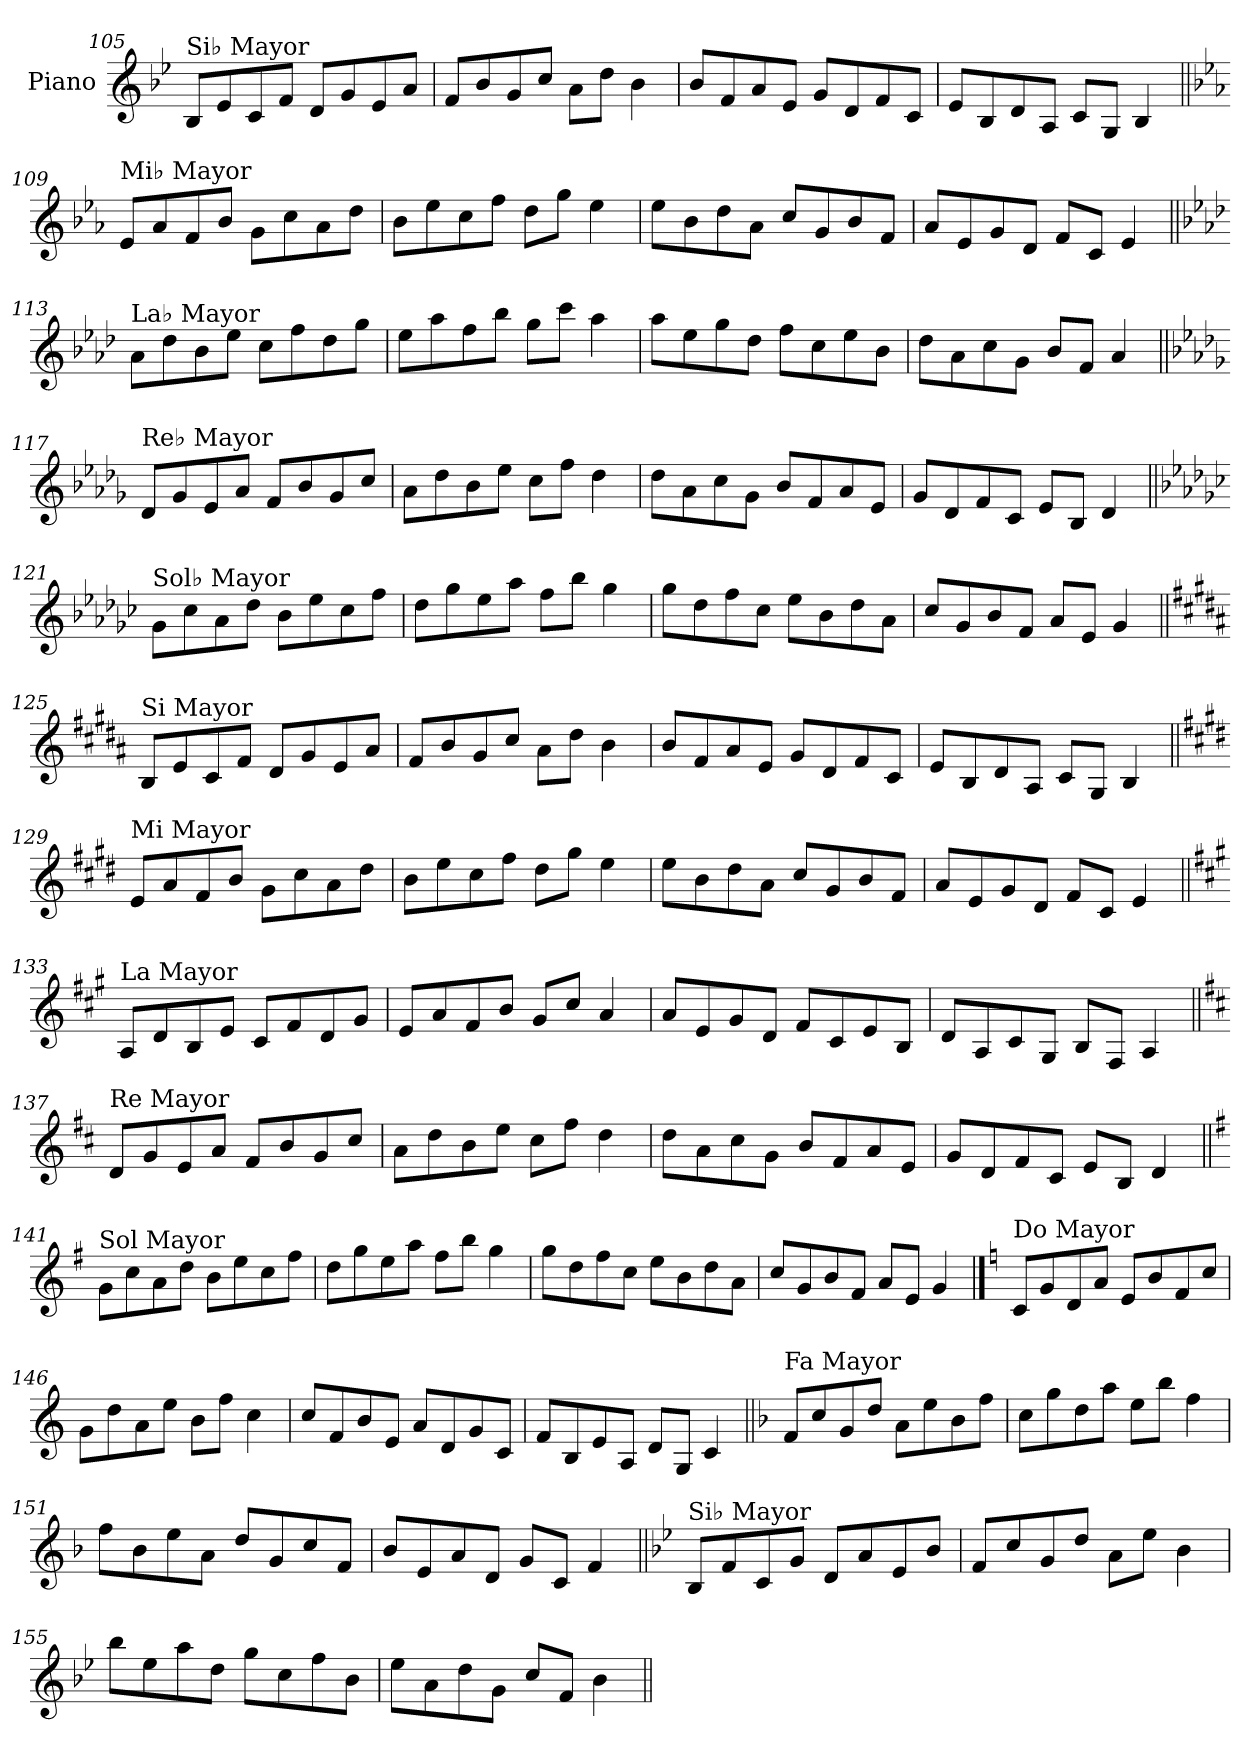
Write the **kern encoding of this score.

**kern
*part1
*staff1
*I"Piano
*I'Pno.
!!LO:LB:g=z
*clefG2
*k[b-e-]
=105
!LO:TX:a:t=Si♭ Mayor
8B-/L
8e-/
8c/
8f/J
8d/L
8g/
8e-/
8a/J
=106
8f/L
8b-/
8g/
8cc/J
8a\L
8dd\J
4b-\
=107
8b-/L
8f/
8a/
8e-/J
8g/L
8d/
8f/
8c/J
=108
8e-/L
8B-/
8d/
8A/J
8c/L
8G/J
4B-/
!!LO:LB:g=z
=109||
*k[b-e-a-]
!LO:TX:a:t=Mi♭ Mayor
8e-/L
8a-/
8f/
8b-/J
8g\L
8cc\
8a-\
8dd\J
=110
8b-\L
8ee-\
8cc\
8ff\J
8dd\L
8gg\J
4ee-\
=111
8ee-\L
8b-\
8dd\
8a-\J
8cc/L
8g/
8b-/
8f/J
=112
8a-/L
8e-/
8g/
8d/J
8f/L
8c/J
4e-/
!!LO:LB:g=z
=113||
*k[b-e-a-d-]
!LO:TX:a:t=La♭ Mayor
8a-\L
8dd-\
8b-\
8ee-\J
8cc\L
8ff\
8dd-\
8gg\J
=114
8ee-\L
8aa-\
8ff\
8bb-\J
8gg\L
8ccc\J
4aa-\
=115
8aa-\L
8ee-\
8gg\
8dd-\J
8ff\L
8cc\
8ee-\
8b-\J
=116
8dd-\L
8a-\
8cc\
8g\J
8b-/L
8f/J
4a-/
!!LO:LB:g=z
=117||
*k[b-e-a-d-g-]
!LO:TX:a:t=Re♭ Mayor
8d-/L
8g-/
8e-/
8a-/J
8f/L
8b-/
8g-/
8cc/J
=118
8a-\L
8dd-\
8b-\
8ee-\J
8cc\L
8ff\J
4dd-\
=119
8dd-\L
8a-\
8cc\
8g-\J
8b-/L
8f/
8a-/
8e-/J
=120
8g-/L
8d-/
8f/
8c/J
8e-/L
8B-/J
4d-/
!!LO:LB:g=z
=121||
*k[b-e-a-d-g-c-]
!LO:TX:a:t=Sol♭ Mayor
8g-\L
8cc-\
8a-\
8dd-\J
8b-\L
8ee-\
8cc-\
8ff\J
=122
8dd-\L
8gg-\
8ee-\
8aa-\J
8ff\L
8bb-\J
4gg-\
=123
8gg-\L
8dd-\
8ff\
8cc-\J
8ee-\L
8b-\
8dd-\
8a-\J
=124
8cc-/L
8g-/
8b-/
8f/J
8a-/L
8e-/J
4g-/
!!LO:LB:g=z
=125||
*k[f#c#g#d#a#]
!LO:TX:a:t=Si Mayor
8B/L
8e/
8c#/
8f#/J
8d#/L
8g#/
8e/
8a#/J
=126
8f#/L
8b/
8g#/
8cc#/J
8a#\L
8dd#\J
4b\
=127
8b/L
8f#/
8a#/
8e/J
8g#/L
8d#/
8f#/
8c#/J
=128
8e/L
8B/
8d#/
8A#/J
8c#/L
8G#/J
4B/
!!LO:LB:g=z
=129||
*k[f#c#g#d#]
!LO:TX:a:t=Mi Mayor
8e/L
8a/
8f#/
8b/J
8g#\L
8cc#\
8a\
8dd#\J
=130
8b\L
8ee\
8cc#\
8ff#\J
8dd#\L
8gg#\J
4ee\
=131
8ee\L
8b\
8dd#\
8a\J
8cc#/L
8g#/
8b/
8f#/J
=132
8a/L
8e/
8g#/
8d#/J
8f#/L
8c#/J
4e/
!!LO:LB:g=z
=133||
*k[f#c#g#]
!LO:TX:a:t=La Mayor
8A/L
8d/
8B/
8e/J
8c#/L
8f#/
8d/
8g#/J
=134
8e/L
8a/
8f#/
8b/J
8g#/L
8cc#/J
4a/
=135
8a/L
8e/
8g#/
8d/J
8f#/L
8c#/
8e/
8B/J
=136
8d/L
8A/
8c#/
8G#/J
8B/L
8F#/J
4A/
!!LO:LB:g=z
=137||
*k[f#c#]
!LO:TX:a:t=Re Mayor
8d/L
8g/
8e/
8a/J
8f#/L
8b/
8g/
8cc#/J
=138
8a\L
8dd\
8b\
8ee\J
8cc#\L
8ff#\J
4dd\
=139
8dd\L
8a\
8cc#\
8g\J
8b/L
8f#/
8a/
8e/J
=140
8g/L
8d/
8f#/
8c#/J
8e/L
8B/J
4d/
!!LO:LB:g=z
=141||
*k[f#]
!LO:TX:a:t=Sol Mayor
8g\L
8cc\
8a\
8dd\J
8b\L
8ee\
8cc\
8ff#\J
=142
8dd\L
8gg\
8ee\
8aa\J
8ff#\L
8bb\J
4gg\
=143
8gg\L
8dd\
8ff#\
8cc\J
8ee\L
8b\
8dd\
8a\J
=144
8cc/L
8g/
8b/
8f#/J
8a/L
8e/J
4g/
!!LO:PB:g=z
==145
*k[]
!LO:TX:a:t=Do Mayor
8c/L
8g/
8d/
8a/J
8e/L
8b/
8f/
8cc/J
=146
8g\L
8dd\
8a\
8ee\J
8b\L
8ff\J
4cc\
=147
8cc/L
8f/
8b/
8e/J
8a/L
8d/
8g/
8c/J
=148
8f/L
8B/
8e/
8A/J
8d/L
8G/J
4c/
!!LO:LB:g=z
=149||
*k[b-]
!LO:TX:a:t=Fa Mayor
8f/L
8cc/
8g/
8dd/J
8a\L
8ee\
8b-\
8ff\J
=150
8cc\L
8gg\
8dd\
8aa\J
8ee\L
8bb-\J
4ff\
=151
8ff\L
8b-\
8ee\
8a\J
8dd/L
8g/
8cc/
8f/J
=152
8b-/L
8e/
8a/
8d/J
8g/L
8c/J
4f/
!!LO:LB:g=z
=153||
*k[b-e-]
!LO:TX:a:t=Si♭ Mayor
8B-/L
8f/
8c/
8g/J
8d/L
8a/
8e-/
8b-/J
=154
8f/L
8cc/
8g/
8dd/J
8a\L
8ee-\J
4b-\
=155
8bb-\L
8ee-\
8aa\
8dd\J
8gg\L
8cc\
8ff\
8b-\J
=156
8ee-\L
8a\
8dd\
8g\J
8cc/L
8f/J
4b-\
=||
*-
